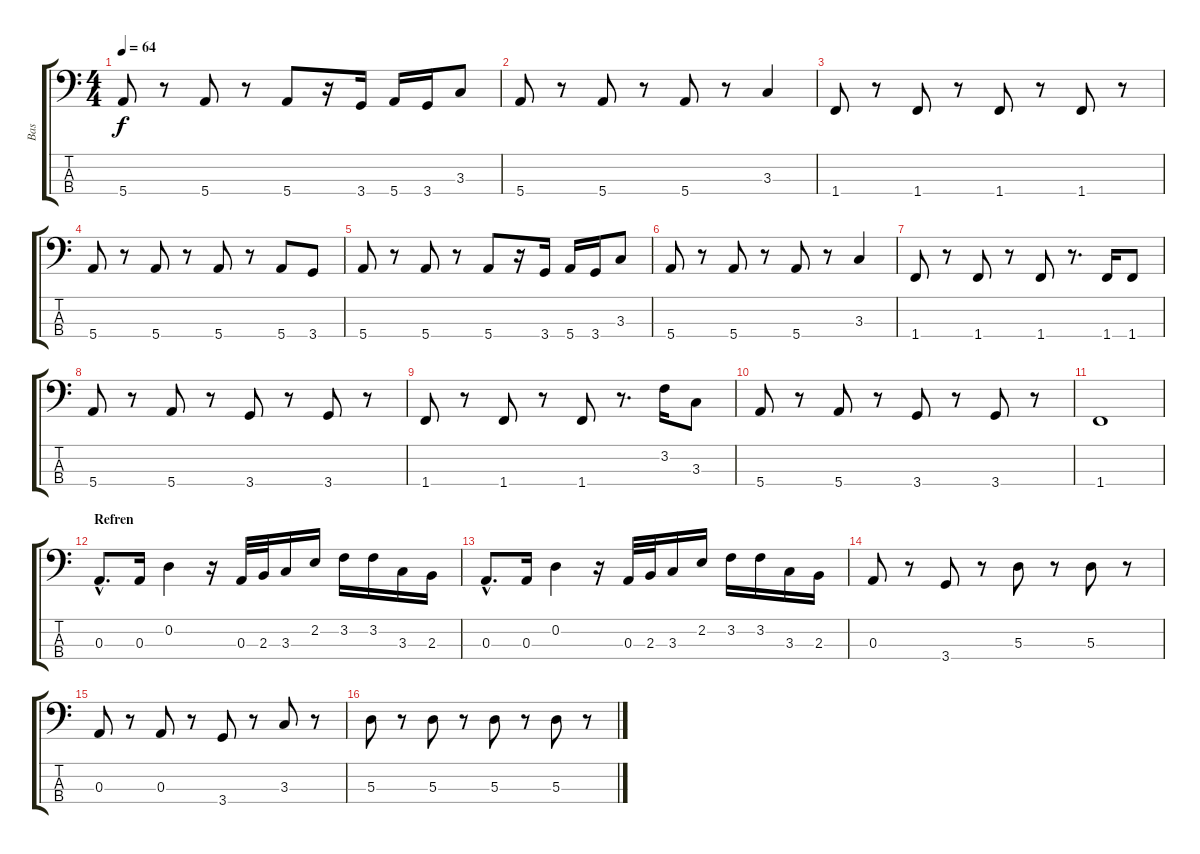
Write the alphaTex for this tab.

\track ("Bas" "Bas") {instrument slapbass1}
\staff {score tabs}
\tuning (G2 D2 A1 E1) {hide}
\ts (4 4)
\tempo 64
\clef f4
\ks c
5.4.8{dy f} r.8 5.4.8 r.8 5.4.8 r.16 3.4.16 5.4.16 3.4.16 3.3.8 |
5.4.8 r.8 5.4.8 r.8 5.4.8 r.8 3.3.4 |
1.4.8 r.8 1.4.8 r.8 1.4.8 r.8 1.4.8 r.8 |
5.4.8 r.8 5.4.8 r.8 5.4.8 r.8 5.4.8 3.4.8 |
5.4.8 r.8 5.4.8 r.8 5.4.8 r.16 3.4.16 5.4.16 3.4.16 3.3.8 |
5.4.8 r.8 5.4.8 r.8 5.4.8 r.8 3.3.4 |
1.4.8 r.8 1.4.8 r.8 1.4.8 r.8{d} 1.4.16 1.4.8 |
5.4.8 r.8 5.4.8 r.8 3.4.8 r.8 3.4.8 r.8 |
1.4.8 r.8 1.4.8 r.8 1.4.8 r.8{d} 3.2.16 3.3.8 |
5.4.8 r.8 5.4.8 r.8 3.4.8 r.8 3.4.8 r.8 |
1.4.1 |
\section ("" "Refren")
0.3{hac}.8{d} 0.3.16 0.2.4 r.16 0.3.32 2.3.32 3.3.16 2.2.16 3.2.16 3.2.16 3.3.16 2.3.16 |
0.3{hac}.8{d} 0.3.16 0.2.4 r.16 0.3.32 2.3.32 3.3.16 2.2.16 3.2.16 3.2.16 3.3.16 2.3.16 |
0.3.8 r.8 3.4.8 r.8 5.3.8 r.8 5.3.8 r.8 |
0.3.8 r.8 0.3.8 r.8 3.4.8 r.8 3.3.8 r.8 |
5.3.8 r.8 5.3.8 r.8 5.3.8 r.8 5.3.8 r.8
